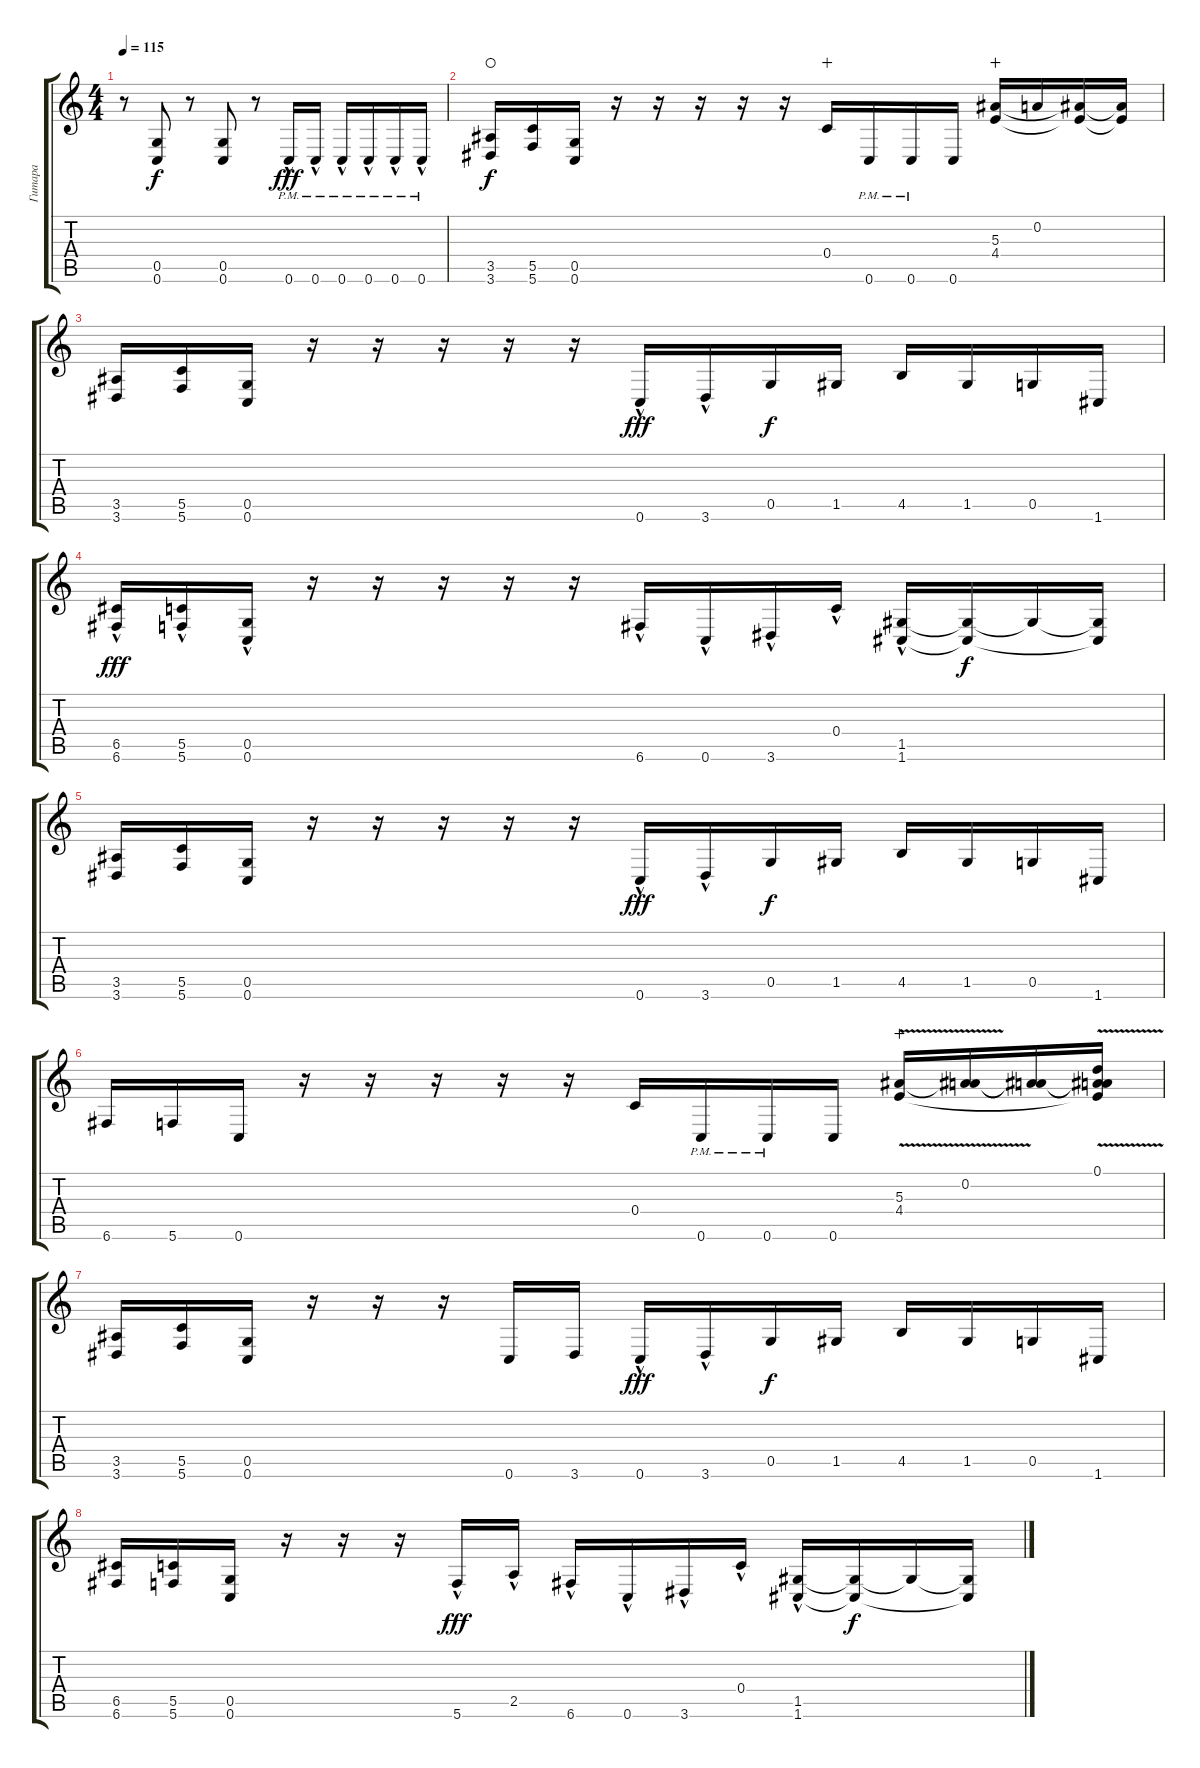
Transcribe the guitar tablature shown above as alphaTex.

\track ("Гитара" "Гитара") {instrument distortionguitar}
\staff {score tabs}
\tuning (D4 A3 F3 C3 G2 C2) {hide}
\ts (4 4)
\tempo 115
\clef g2
\ks c
r.8{dy f} (0.5 0.6).8 r.8 (0.5 0.6).8 r.8 0.6{hac pm}.16{dy fff} 0.6{hac pm}.16 0.6{hac pm}.16 0.6{hac pm}.16 0.6{hac pm}.16 0.6{hac pm}.16 |
(3.5 3.6).16{dy f waho} (5.5 5.6).16 (0.5 0.6).16 r.16 r.16 r.16 r.16 r.16 0.4.16{wahc} 0.6{pm}.16 0.6{pm}.16 0.6.16 (5.3 4.4).16{wahc} 0.2.16 (5.3{t} 4.4{t}).16 (5.3{t} 4.4{t}).16 |
(3.5 3.6).16{volume 16} (5.5 5.6).16 (0.5 0.6).16 r.16 r.16 r.16 r.16 r.16 0.6{hac}.16{dy fff} 3.6{hac}.16 0.5.16{dy f} 1.5.16 4.5.16 1.5.16 0.5.16 1.6.16 |
(6.5{hac} 6.6{hac}).16{dy fff} (5.5{hac} 5.6{hac}).16 (0.5{hac} 0.6{hac}).16 r.16 r.16 r.16 r.16 r.16 6.6{hac}.16 0.6{hac}.16 3.6{hac}.16 0.4{hac}.16 (1.5{hac} 1.6{hac}).16 (1.5{t} 1.6{t}).16{dy f} 1.5{t}.16 (1.5{t} 1.6{t}).16 |
(3.5 3.6).16{volume 16} (5.5 5.6).16 (0.5 0.6).16 r.16 r.16 r.16 r.16 r.16 0.6{hac}.16{dy fff} 3.6{hac}.16 0.5.16{dy f} 1.5.16 4.5.16 1.5.16 0.5.16 1.6.16 |
6.6.16 5.6.16 0.6.16 r.16 r.16 r.16 r.16 r.16 0.4.16 0.6{pm}.16 0.6{pm}.16 0.6.16 (5.3{v} 4.4{v}).16{wahc} (0.2 5.3{t}).16 (0.2{t} 5.3{t}).16 (0.1 0.2{t} 5.3{t} 4.4{t}).16 |
(3.5 3.6).16{volume 16} (5.5 5.6).16 (0.5 0.6).16 r.16 r.16 r.16 0.6.16 3.6.16 0.6{hac}.16{dy fff} 3.6{hac}.16 0.5.16{dy f} 1.5.16 4.5.16 1.5.16 0.5.16 1.6.16 |
(6.5 6.6).16 (5.5 5.6).16 (0.5 0.6).16 r.16 r.16 r.16 5.6{hac}.16{dy fff} 2.5{hac}.16 6.6{hac}.16 0.6{hac}.16 3.6{hac}.16 0.4{hac}.16 (1.5{hac} 1.6{hac}).16 (1.5{t} 1.6{t}).16{dy f} 1.5{t}.16 (1.5{t} 1.6{t}).16
